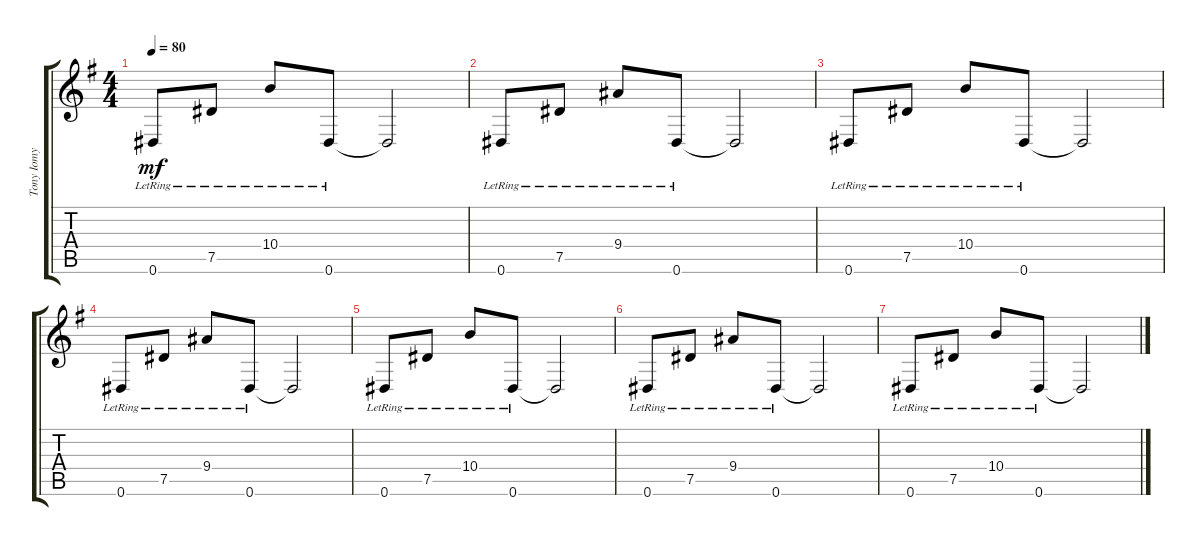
\track ("Tony Iomy" "Tony Iomy") {instrument acousticguitarsteel}
\staff {score tabs}
\tuning (Eb4 Bb3 Gb3 Db3 Ab2 Eb2) {hide}
\ts (4 4)
\tempo 80
\clef g2
\ks g
0.6{lr}.8{dy mf} 7.5{lr}.8 10.4{lr}.8 0.6{lr}.8 0.6{t}.2 |
0.6{lr}.8 7.5{lr}.8 9.4{lr}.8 0.6{lr}.8 0.6{t}.2 |
0.6{lr}.8 7.5{lr}.8 10.4{lr}.8 0.6{lr}.8 0.6{t}.2 |
0.6{lr}.8{volume 0} 7.5{lr}.8 9.4{lr}.8 0.6{lr}.8 0.6{t}.2 |
0.6{lr}.8 7.5{lr}.8 10.4{lr}.8 0.6{lr}.8 0.6{t}.2 |
0.6{lr}.8 7.5{lr}.8 9.4{lr}.8 0.6{lr}.8 0.6{t}.2 |
0.6{lr}.8 7.5{lr}.8 10.4{lr}.8 0.6{lr}.8 0.6{t}.2
